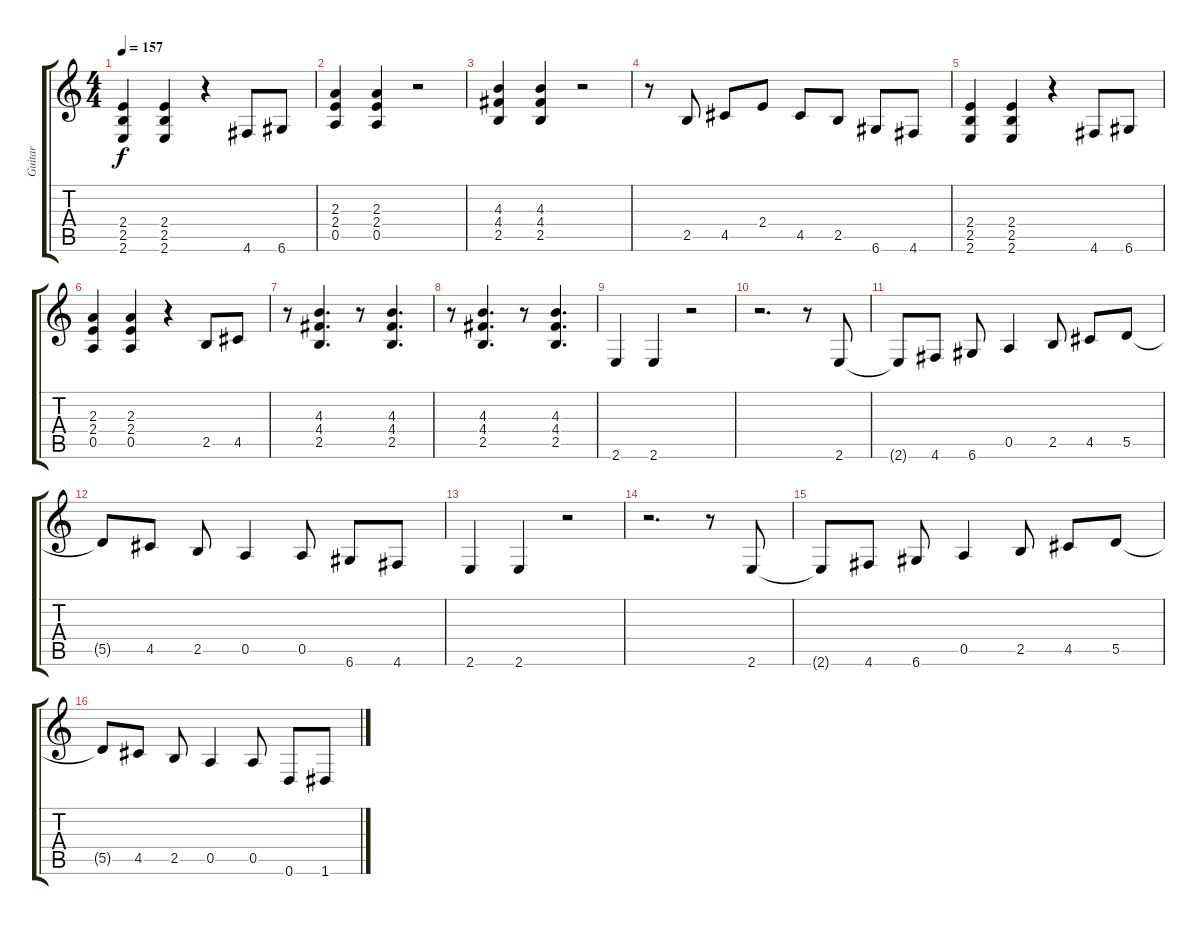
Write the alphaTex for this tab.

\track ("Guitar" "Guitar") {instrument overdrivenguitar}
\staff {score tabs}
\tuning (E4 B3 G3 D3 A2 D2) {hide}
\ts (4 4)
\tempo 157
\clef g2
\ks c
(2.4 2.5 2.6).4{dy f} (2.4 2.5 2.6).4 r.4 4.6.8 6.6.8 |
(2.3 2.4 0.5).4 (2.3 2.4 0.5).4 r.2 |
(4.3 4.4 2.5).4 (4.3 4.4 2.5).4 r.2 |
r.8 2.5.8 4.5.8 2.4.8 4.5.8 2.5.8 6.6.8 4.6.8 |
(2.4 2.5 2.6).4 (2.4 2.5 2.6).4 r.4 4.6.8 6.6.8 |
(2.3 2.4 0.5).4 (2.3 2.4 0.5).4 r.4 2.5.8 4.5.8 |
r.8 (4.3 4.4 2.5).4{d} r.8 (4.3 4.4 2.5).4{d} |
r.8 (4.3 4.4 2.5).4{d} r.8 (4.3 4.4 2.5).4{d} |
2.6.4 2.6.4 r.2 |
r.2{d} r.8 2.6.8 |
2.6{t}.8 4.6.8 6.6.8 0.5.4 2.5.8 4.5.8 5.5.8 |
5.5{t}.8 4.5.8 2.5.8 0.5.4 0.5.8 6.6.8 4.6.8 |
2.6.4 2.6.4 r.2 |
r.2{d} r.8 2.6.8 |
2.6{t}.8 4.6.8 6.6.8 0.5.4 2.5.8 4.5.8 5.5.8 |
5.5{t}.8 4.5.8 2.5.8 0.5.4 0.5.8 0.6.8 1.6.8
